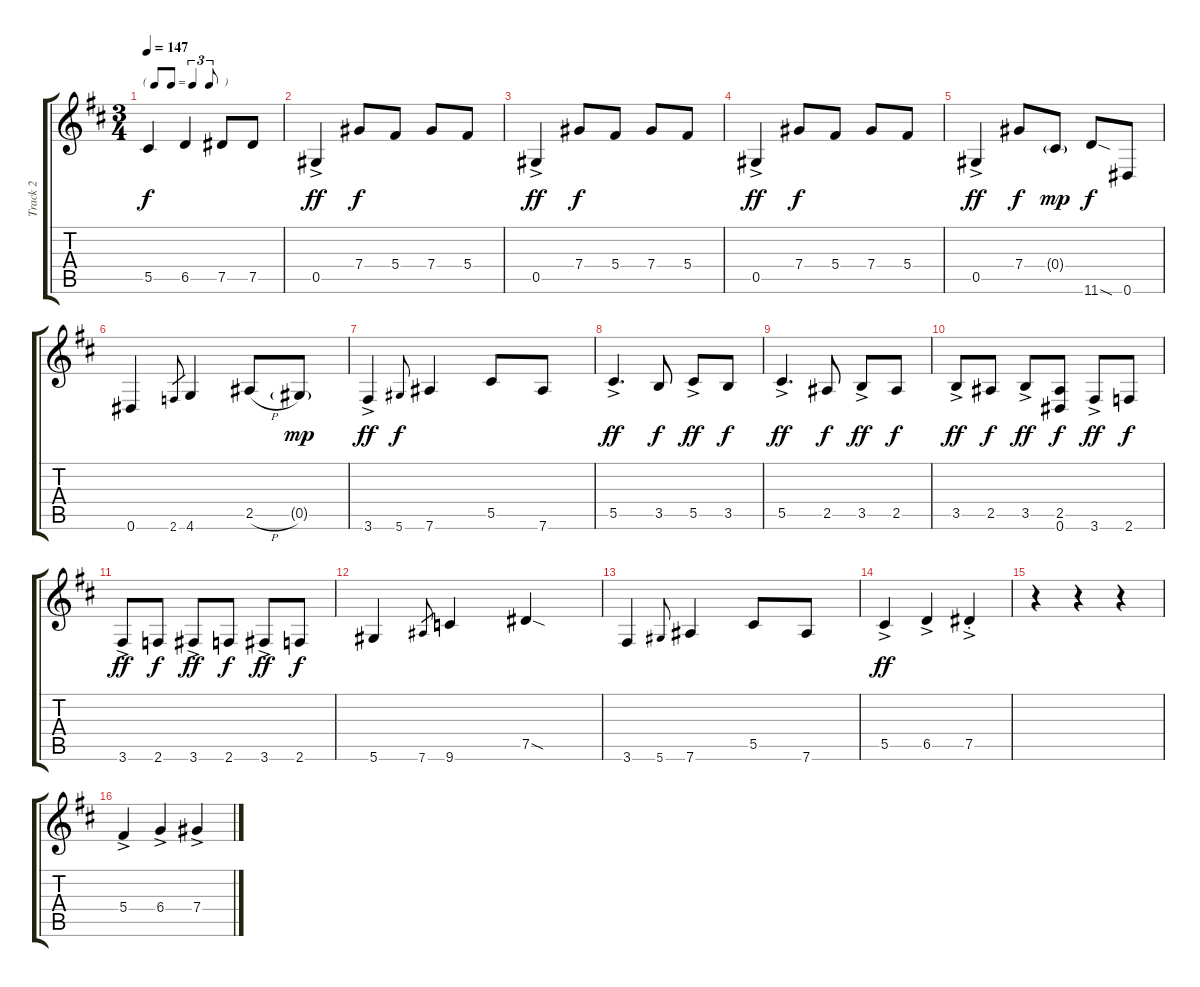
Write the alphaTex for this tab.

\track ("Track 2" "Track 2") {instrument distortionguitar}
\staff {score tabs}
\tuning (Eb4 Bb3 Gb3 Db3 Ab2 Eb2) {hide}
\ts (3 4)
\tf triplet8th
\tempo 147
\clef g2
\ks d
5.5.4{dy f} 6.5.4 7.5.8 7.5.8 |
0.5{ac}.4{dy ff} 7.4.8{dy f} 5.4.8 7.4.8 5.4.8 |
0.5{ac}.4{dy ff} 7.4.8{dy f} 5.4.8 7.4.8 5.4.8 |
0.5{ac}.4{dy ff} 7.4.8{dy f} 5.4.8 7.4.8 5.4.8 |
0.5{ac}.4{dy ff} 7.4.8{dy f} 0.4{g}.8{dy mp} 11.6{sod}.8{dy f} 0.6.8 |
0.6.4 2.6.8{gr} 4.6.4 2.5{h}.8 0.5{g}.8{dy mp} |
3.6{ac}.4{dy ff} 5.6.8{gr onbeat dy f} 7.6.4 5.5.8 7.6.8 |
5.5{ac}.4{d dy ff} 3.5.8{dy f} 5.5{ac}.8{dy ff} 3.5.8{dy f} |
5.5{ac}.4{d dy ff} 2.5.8{dy f} 3.5{ac}.8{dy ff} 2.5.8{dy f} |
3.5{ac}.8{dy ff} 2.5.8{dy f} 3.5{ac}.8{dy ff} (2.5 0.6).8{dy f} 3.6{ac}.8{dy ff} 2.6.8{dy f} |
3.6{ac}.8{dy ff} 2.6.8{dy f} 3.6{ac}.8{dy ff} 2.6.8{dy f} 3.6{ac}.8{dy ff} 2.6.8{dy f} |
5.6.4 7.6.8{gr} 9.6.4 7.5{sod}.4 |
3.6.4 5.6.8{gr onbeat} 7.6.4 5.5.8 7.6.8 |
5.5{ac}.4{dy ff} 6.5{ac}.4 7.5{ac st}.4 |
r.4 r.4 r.4 |
5.4{ac}.4 6.4{ac}.4 7.4{ac}.4
